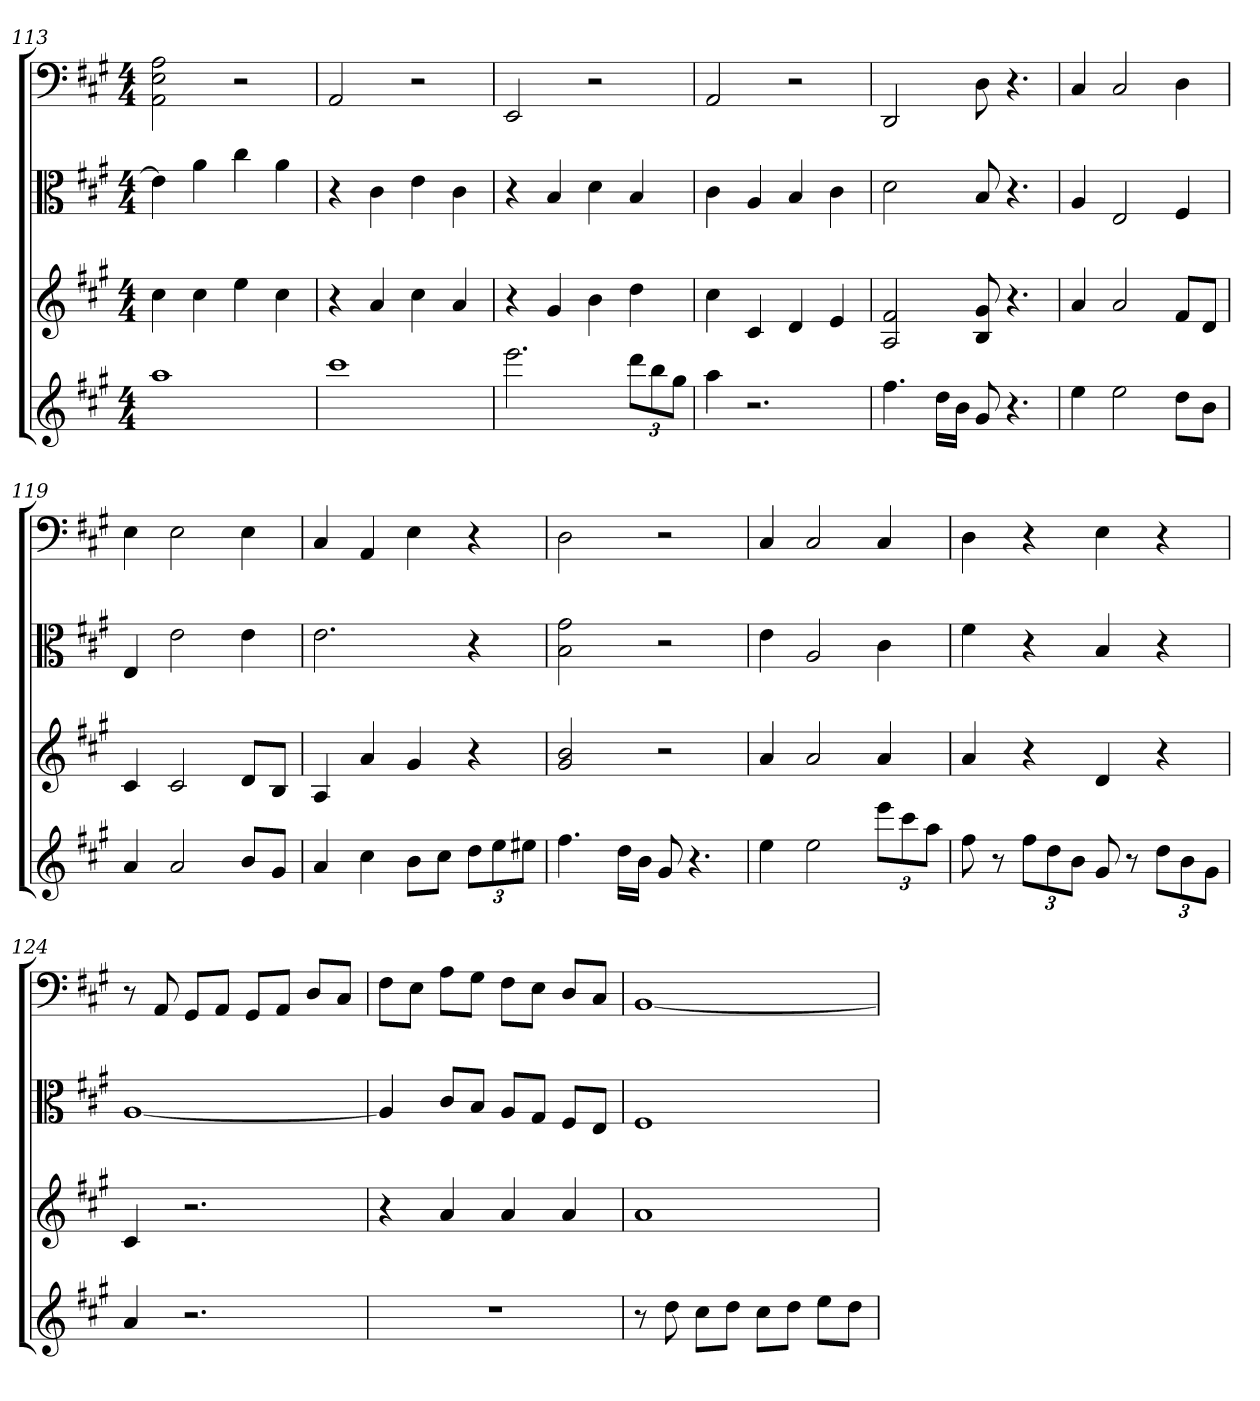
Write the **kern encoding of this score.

**kern	**kern	**kern	**kern
*part4	*part3	*part2	*part1
*staff4	*staff3	*staff2	*staff1
*	*	*clefC3	*clefF4
*k[f#c#g#]	*k[f#c#g#]	*k[f#c#g#]	*k[f#c#g#]
*A:	*A:	*A:	*A:
*M4/4	*M4/4	*M4/4	*M4/4
=113	=113	=113	=113
1aa	4cc#	4e]	2AA 2E 2A
.	4cc#	4a	.
.	4ee	4cc#	2r
.	4cc#	4a	.
=114	=114	=114	=114
1ccc#	4r	4r	2AA
.	4a	4c#	.
.	4cc#	4e	2r
.	4a	4c#	.
=115	=115	=115	=115
2.eee	4r	4r	2EE
.	4g#	4B	.
.	4b	4d	2r
12dddL	4dd	4B	.
12bb	.	.	.
12gg#J	.	.	.
=116	=116	=116	=116
4aa	4cc#	4c#	2AA
2.r	4c#	4A	.
.	4d	4B	2r
.	4e	4c#	.
=117	=117	=117	=117
4.ff#	2A 2f#	2d	2DD
16ddLL	.	.	.
16bJJ	.	.	.
8g#	8B 8g#	8B	8D
4.r	4.r	4.r	4.r
=118	=118	=118	=118
4ee	4a	4A	4C#
2ee	2a	2E	2C#
8ddL	8f#L	4F#	4D
8bJ	8dJ	.	.
=119	=119	=119	=119
4a	4c#	4E	4E
2a	2c#	2e	2E
8bL	8dL	4e	4E
8g#J	8BJ	.	.
=120	=120	=120	=120
4a	4A	2.e	4C#
4cc#	4a	.	4AA
8bL	4g#	.	4E
8cc#J	.	.	.
12ddL	4r	4r	4r
12ee	.	.	.
12ee#XJ	.	.	.
=121	=121	=121	=121
4.ff#	2g# 2b	2B 2g#	2D
16ddLL	.	.	.
16bJJ	.	.	.
8g#	2r	2r	2r
4.r	.	.	.
=122	=122	=122	=122
4ee	4a	4e	4C#
2ee	2a	2A	2C#
12eeeL	4a	4c#	4C#
12ccc#	.	.	.
12aaJ	.	.	.
=123	=123	=123	=123
8ff#	4a	4f#	4D
8r	.	.	.
12ff#L	4r	4r	4r
12dd	.	.	.
12bJ	.	.	.
8g#	4d	4B	4E
8r	.	.	.
12ddL	4r	4r	4r
12b	.	.	.
12g#J	.	.	.
=124	=124	=124	=124
4a	4c#	[1A	8r
.	.	.	8AA
2.r	2.r	.	8GG#/L
.	.	.	8AA/J
.	.	.	8GG#/L
.	.	.	8AA/J
.	.	.	8D/L
.	.	.	8C#/J
=125	=125	=125	=125
1r	4r	4A]	8F#\L
.	.	.	8E\J
.	4a	8c#/L	8A\L
.	.	8B/J	8G#\J
.	4a	8A/L	8F#\L
.	.	8G#/J	8E\J
.	4a	8F#/L	8D/L
.	.	8E/J	8C#/J
=126	=126	=126	=126
8r	1a	1F#	[1BB
8dd	.	.	.
8cc#L	.	.	.
8ddJ	.	.	.
8cc#L	.	.	.
8ddJ	.	.	.
8eeL	.	.	.
8ddJ	.	.	.
=	=	=	=
*-	*-	*-	*-
